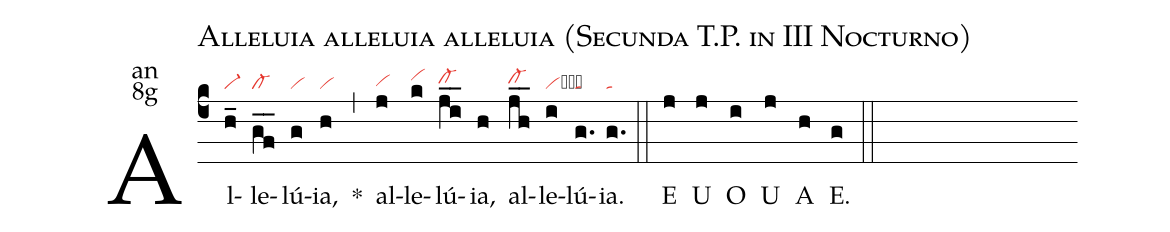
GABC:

name:Alleluia alleluia alleluia (Secunda T.P. in III Nocturno);
office-part:an;
mode:8g;
nabc-lines:1;
%%
(c4) Al(h_|vi-)le(gf__|cl-)lú(g|vi)ia,(h|vi) <sp>*</sp>(,) al(j|vihg)le(k|vihi)lú(ji__|cl-hh)ia,(h) al(jh__|cl-hh)le(i|vi )lú(g.|ta)ia.(g.|ta) (::)
<eu>E(j) U(j) O(i) U(j) A(h) E.(g) </eu>(::)
